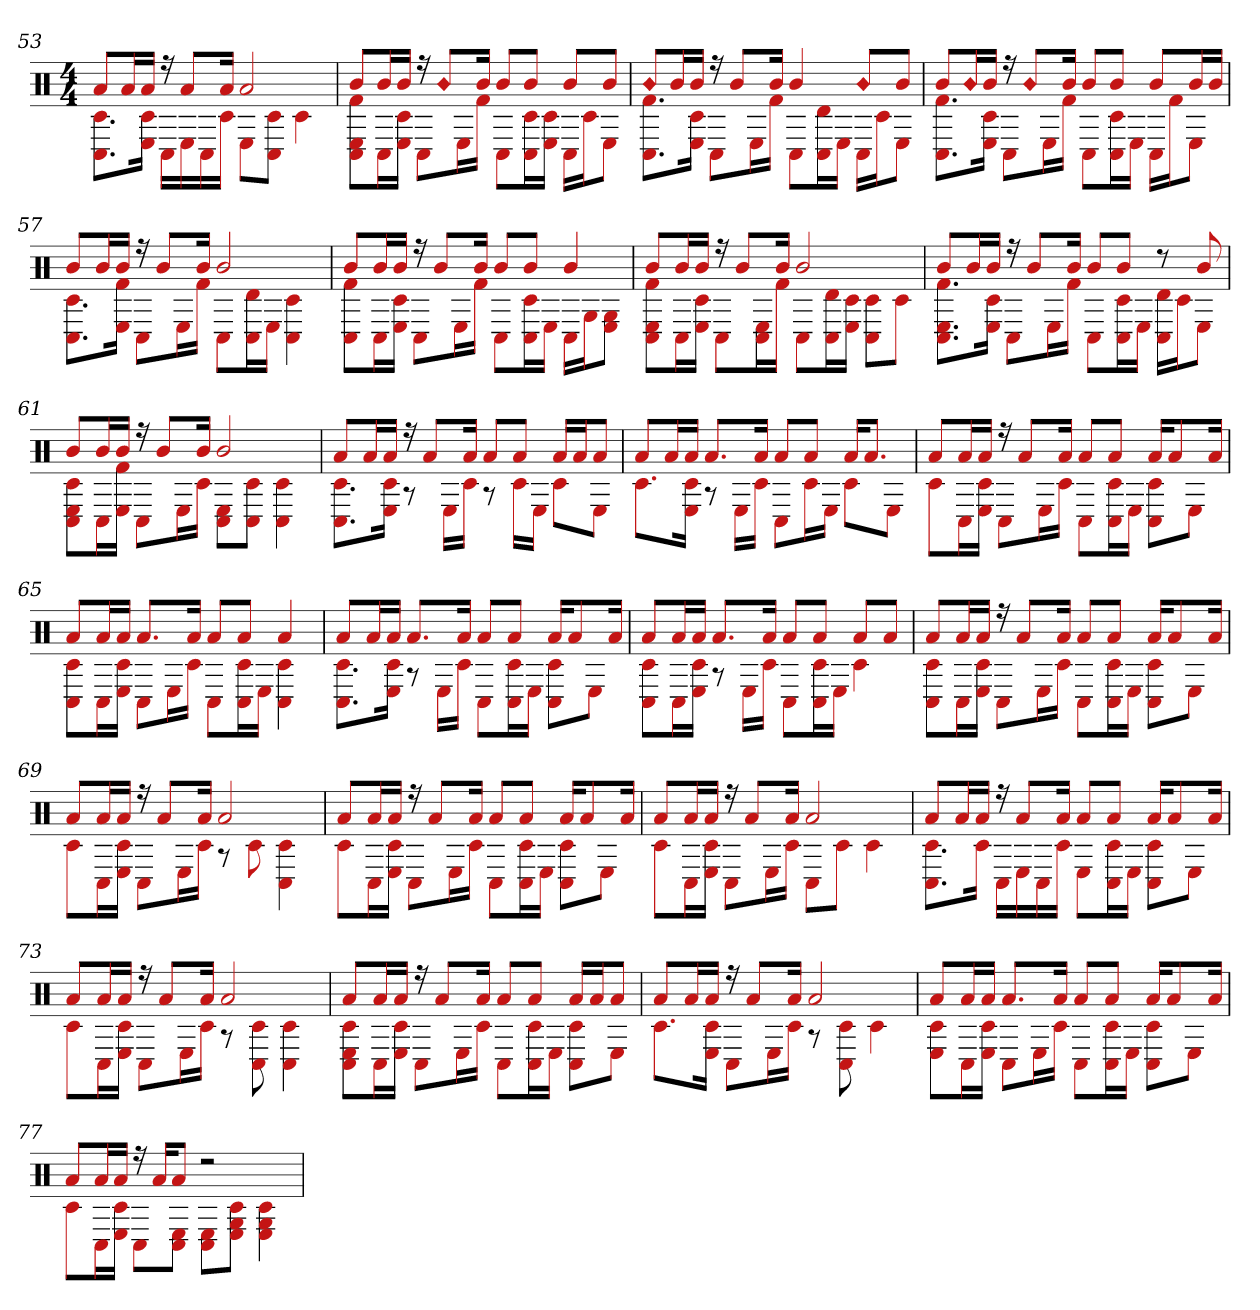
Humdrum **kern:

**kern
*part1
*staff1
*clefX
*k[]
*M4/4
=53
*^
8aL	8.C# 8.c#L
16aL	.
16aJJ	16E 16c#Jk
16r	16C#LL
8aL	16E
.	16C#
16aJk	16c#JJ
2a	8EL
.	8c# 8C#J
.	4c#
=54	=54
8bL	8E 8C# 8f#L
16bL	16C#L
16bJJ	16E 16c#JJ
16r	8C#L
!LO:N:head=diamond	!
8bL	.
.	16EL
16bJk	16f#JJ
8bL	8C#L
8bJ	16C# 16c#L
.	16E 16c#JJ
8bL	16C#LL
.	16c#J
8bJ	8EJ
=55	=55
!LO:N:head=diamond	!
8bL	8.C# 8.f#L
16bL	.
16bJJ	16E 16c#Jk
16r	8C#L
8bL	.
.	16EL
16bJk	16f#JJ
4b	8C#L
.	16C# 16dL
.	16EJJ
!LO:N:head=diamond	!
8bL	16C#LL
.	16c#J
8bJ	8EJ
=56	=56
8bL	8.C# 8.f#L
!LO:N:head=diamond	!
16bL	.
16bJJ	16E 16c#Jk
16r	8C#L
!LO:N:head=diamond	!
8bL	.
.	16EL
16bJk	16f#JJ
8bL	8C#L
8bJ	16C# 16c#L
.	16EJJ
8bL	16C#LL
.	16f#J
16bL	8EJ
16bJJ	.
=57	=57
8bL	8.C# 8.c#L
16bL	.
16bJJ	16E 16f#Jk
16r	8C#L
8bL	.
.	16EL
16bJk	16f#JJ
2b	8C#L
.	16C# 16dL
.	16EJJ
.	4C# 4c#
=58	=58
8bL	8C# 8f#L
16bL	16C#L
16bJJ	16E 16c#JJ
16r	8C#L
8bL	.
.	16EL
16bJk	16f#JJ
8bL	8C#L
8bJ	16C# 16c#L
.	16EJJ
4b	16C#LL
.	16GJ
.	8E 8GJ
=59	=59
8bL	8E 8f# 8C#L
16bL	16C#L
16bJJ	16E 16c#JJ
16r	8C#L
8bL	.
.	16C# 16EL
16bJk	16f#JJ
2b	8C#L
.	16C# 16dL
.	16E 16c#JJ
.	8C# 8c#L
.	8c#J
=60	=60
8bL	8.f# 8.E 8.C#L
16bL	.
16bJJ	16E 16c#Jk
16r	8C#L
8bL	.
.	16EL
16bJk	16f#JJ
8bL	8C#L
8bJ	16C# 16c#L
.	16EJJ
8r	16C# 16dLL
.	16c#J
8b	8EJ
=61	=61
8bL	8C# 8E 8c#L
16bL	16C#L
16bJJ	16E 16f#JJ
16r	8C#L
8bL	.
.	16EL
16bJk	16c#JJ
2b	8C# 8EL
.	8c# 8C#J
.	4c# 4C#
=62	=62
8aL	8.C# 8.c#L
16aL	.
16aJJ	16E 16c#Jk
16r	8r
8aL	.
.	16ELL
16aJk	16c#JJ
8aL	8r
8aJ	16c#LL
.	16EJJ
16aLL	8c#L
16aJ	.
8aJ	8EJ
=63	=63
8aL	8.c#L
16aL	.
16aJJ	16E 16c#Jk
8.aL	8r
.	16ELL
16aJk	16c#JJ
8aL	8C#L
8aJ	16c#L
.	16EJJ
16aKL	8c#L
8.aJ	.
.	8EJ
=64	=64
8aL	8c#L
16aL	16C#L
16aJJ	16E 16c#JJ
16r	8C#L
8aL	.
.	16EL
16aJk	16c#JJ
8aL	8C#L
8aJ	16C# 16c#L
.	16EJJ
16aKL	8C# 8c#L
8a	.
.	8EJ
16aJk	.
=65	=65
8aL	8C# 8c#L
16aL	16C#L
16aJJ	16E 16c#JJ
8.aL	8C#L
.	16EL
16aJk	16c#JJ
8aL	8C#L
8aJ	16C# 16c#L
.	16EJJ
4a	4c# 4C#
=66	=66
8aL	8.C# 8.c#L
16aL	.
16aJJ	16E 16c#Jk
8.aL	8r
.	16ELL
16aJk	16c#JJ
8aL	8C#L
8aJ	16C# 16c#L
.	16EJJ
16aKL	8C# 8c#L
8a	.
.	8EJ
16aJk	.
=67	=67
8aL	8C# 8c#L
16aL	16C#L
16aJJ	16E 16c#JJ
8.aL	8r
.	16ELL
16aJk	16c#JJ
8aL	8C#L
8aJ	16C# 16c#L
.	16EJJ
8aL	4c#
8aJ	.
=68	=68
8aL	8C# 8c#L
16aL	16C#L
16aJJ	16E 16c#JJ
16r	8C#L
8aL	.
.	16EL
16aJk	16c#JJ
8aL	8C#L
8aJ	16c# 16C#L
.	16EJJ
16aKL	8C# 8c#L
8a	.
.	8EJ
16aJk	.
=69	=69
8aL	8c#L
16aL	16C#L
16aJJ	16E 16c#JJ
16r	8C#L
8aL	.
.	16EL
16aJk	16c#JJ
2a	8r
.	8c#
.	4C# 4c#
=70	=70
8aL	8c#L
16aL	16C#L
16aJJ	16E 16c#JJ
16r	8C#L
8aL	.
.	16EL
16aJk	16c#JJ
8aL	8C#L
8aJ	16C# 16c#L
.	16EJJ
16aKL	8C# 8c#L
8a	.
.	8EJ
16aJk	.
=71	=71
8aL	8c#L
16aL	16C#L
16aJJ	16E 16c#JJ
16r	8C#L
8aL	.
.	16EL
16aJk	16c#JJ
2a	8C#L
.	8c#J
.	4c#
=72	=72
8aL	8.C# 8.c#L
16aL	.
16aJJ	16c#Jk
16r	16C#LL
8aL	16E
.	16C#
16aJk	16c#JJ
8aL	8EL
8aJ	16C# 16c#L
.	16EJJ
16aKL	8C# 8c#L
8a	.
.	8EJ
16aJk	.
=73	=73
8aL	8c#L
16aL	16C#L
16aJJ	16E 16c#JJ
16r	8C#L
8aL	.
.	16EL
16aJk	16c#JJ
2a	8r
.	8C# 8c#
.	4C# 4c#
=74	=74
8aL	8C# 8c# 8EL
16aL	16C#L
16aJJ	16E 16c#JJ
16r	8C#L
8aL	.
.	16EL
16aJk	16c#JJ
8aL	8C#L
8aJ	16C# 16c#L
.	16EJJ
16aLL	8C# 8c#L
16aJ	.
8aJ	8EJ
=75	=75
8aL	8.c#L
16aL	.
16aJJ	16E 16c#Jk
16r	8C#L
8aL	.
.	16EL
16aJk	16c#JJ
2a	8r
.	8C# 8c#
.	4c#
=76	=76
8aL	8E 8c#L
16aL	16C#L
16aJJ	16E 16c#JJ
8.aL	8C#L
.	16EL
16aJk	16c#JJ
8aL	8C#L
8aJ	16C# 16c#L
.	16EJJ
16aKL	8C# 8c#L
8a	.
.	8EJ
16aJk	.
=77	=77
8aL	8c#L
16aL	16C#L
16aJJ	16E 16c#JJ
16r	8C#L
16aKL	.
8aJ	8C# 8EJ
2r	8C# 8EL
.	8c# 8E 8GJ
.	4E 4G 4c#
*v	*v
=
*-
